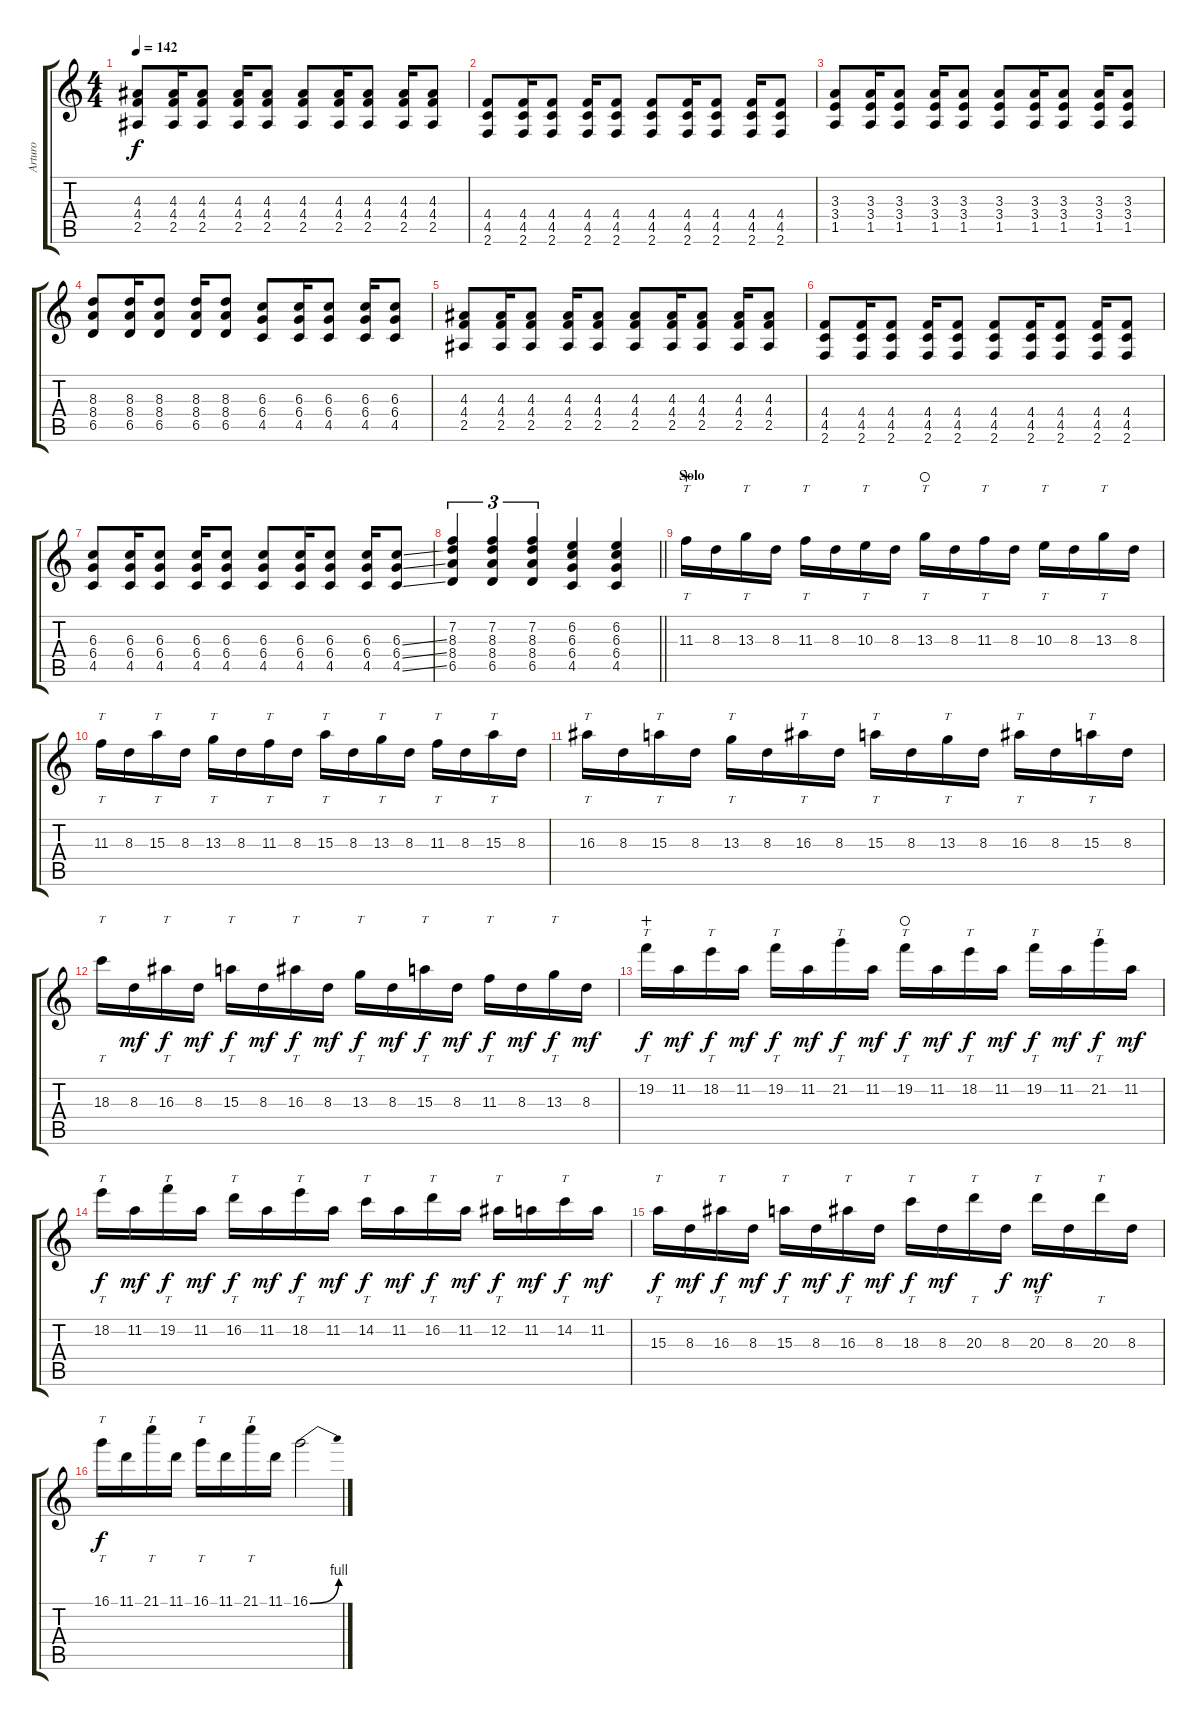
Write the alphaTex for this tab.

\track ("Arturo" "Arturo") {instrument distortionguitar}
\staff {score tabs}
\tuning (Eb4 Bb3 Gb3 Db3 Ab2 Eb2) {hide}
\ts (4 4)
\tempo 142
\clef g2
\ks c
(4.3 4.4 2.5).8{dy f} (4.3 4.4 2.5).16 (4.3 4.4 2.5).8 (4.3 4.4 2.5).16 (4.3 4.4 2.5).8 (4.3 4.4 2.5).8 (4.3 4.4 2.5).16 (4.3 4.4 2.5).8 (4.3 4.4 2.5).16 (4.3 4.4 2.5).8 |
(4.4 4.5 2.6).8 (4.4 4.5 2.6).16 (4.4 4.5 2.6).8 (4.4 4.5 2.6).16 (4.4 4.5 2.6).8 (4.4 4.5 2.6).8 (4.4 4.5 2.6).16 (4.4 4.5 2.6).8 (4.4 4.5 2.6).16 (4.4 4.5 2.6).8 |
(3.3 3.4 1.5).8 (3.3 3.4 1.5).16 (3.3 3.4 1.5).8 (3.3 3.4 1.5).16 (3.3 3.4 1.5).8 (3.3 3.4 1.5).8 (3.3 3.4 1.5).16 (3.3 3.4 1.5).8 (3.3 3.4 1.5).16 (3.3 3.4 1.5).8 |
(8.3 8.4 6.5).8 (8.3 8.4 6.5).16 (8.3 8.4 6.5).8 (8.3 8.4 6.5).16 (8.3 8.4 6.5).8 (6.3 6.4 4.5).8 (6.3 6.4 4.5).16 (6.3 6.4 4.5).8 (6.3 6.4 4.5).16 (6.3 6.4 4.5).8 |
(4.3 4.4 2.5).8 (4.3 4.4 2.5).16 (4.3 4.4 2.5).8 (4.3 4.4 2.5).16 (4.3 4.4 2.5).8 (4.3 4.4 2.5).8 (4.3 4.4 2.5).16 (4.3 4.4 2.5).8 (4.3 4.4 2.5).16 (4.3 4.4 2.5).8 |
(4.4 4.5 2.6).8 (4.4 4.5 2.6).16 (4.4 4.5 2.6).8 (4.4 4.5 2.6).16 (4.4 4.5 2.6).8 (4.4 4.5 2.6).8 (4.4 4.5 2.6).16 (4.4 4.5 2.6).8 (4.4 4.5 2.6).16 (4.4 4.5 2.6).8 |
(6.3 6.4 4.5).8 (6.3 6.4 4.5).16 (6.3 6.4 4.5).8 (6.3 6.4 4.5).16 (6.3 6.4 4.5).8 (6.3 6.4 4.5).8 (6.3 6.4 4.5).16 (6.3 6.4 4.5).8 (6.3 6.4 4.5).16 (6.3{ss} 6.4{ss} 4.5{ss}).8 |
\barLineRight lightlight
(7.2 8.3 8.4 6.5).4{tu (3 2)} (7.2 8.3 8.4 6.5).4{tu (3 2)} (7.2 8.3 8.4 6.5).4{tu (3 2)} (6.2 6.3 6.4 4.5).4 (6.2 6.3 6.4 4.5).4 |
\section ("" "Solo")
11.3.16{tt volume 16 instrument distortionguitar wahc} 8.3.16 13.3.16{tt} 8.3.16 11.3.16{tt} 8.3.16 10.3.16{tt} 8.3.16 13.3.16{tt waho} 8.3.16 11.3.16{tt} 8.3.16 10.3.16{tt} 8.3.16 13.3.16{tt} 8.3.16 |
11.3.16{tt} 8.3.16 15.3.16{tt} 8.3.16 13.3.16{tt} 8.3.16 11.3.16{tt} 8.3.16 15.3.16{tt} 8.3.16 13.3.16{tt} 8.3.16 11.3.16{tt} 8.3.16 15.3.16{tt} 8.3.16 |
16.3.16{tt} 8.3.16 15.3.16{tt} 8.3.16 13.3.16{tt} 8.3.16 16.3.16{tt} 8.3.16 15.3.16{tt} 8.3.16 13.3.16{tt} 8.3.16 16.3.16{tt} 8.3.16 15.3.16{tt} 8.3.16 |
18.3.16{tt} 8.3.16{dy mf} 16.3.16{tt dy f} 8.3.16{dy mf} 15.3.16{tt dy f} 8.3.16{dy mf} 16.3.16{tt dy f} 8.3.16{dy mf} 13.3.16{tt dy f} 8.3.16{dy mf} 15.3.16{tt dy f} 8.3.16{dy mf} 11.3.16{tt dy f} 8.3.16{dy mf} 13.3.16{tt dy f} 8.3.16{dy mf} |
19.2.16{tt dy f wahc} 11.2.16{dy mf} 18.2.16{tt dy f} 11.2.16{dy mf} 19.2.16{tt dy f} 11.2.16{dy mf} 21.2.16{tt dy f} 11.2.16{dy mf} 19.2.16{tt dy f waho} 11.2.16{dy mf} 18.2.16{tt dy f} 11.2.16{dy mf} 19.2.16{tt dy f} 11.2.16{dy mf} 21.2.16{tt dy f} 11.2.16{dy mf} |
18.2.16{tt dy f} 11.2.16{dy mf} 19.2.16{tt dy f} 11.2.16{dy mf} 16.2.16{tt dy f} 11.2.16{dy mf} 18.2.16{tt dy f} 11.2.16{dy mf} 14.2.16{tt dy f} 11.2.16{dy mf} 16.2.16{tt dy f} 11.2.16{dy mf} 12.2.16{tt dy f} 11.2.16{dy mf} 14.2.16{tt dy f} 11.2.16{dy mf} |
15.3.16{tt dy f} 8.3.16{dy mf} 16.3.16{tt dy f} 8.3.16{dy mf} 15.3.16{tt dy f} 8.3.16{dy mf} 16.3.16{tt dy f} 8.3.16{dy mf} 18.3.16{tt dy f} 8.3.16{dy mf} 20.3.16{tt} 8.3.16{dy f} 20.3.16{tt dy mf} 8.3.16 20.3.16{tt} 8.3.16 |
16.1.16{tt dy f} 11.1.16 21.1.16{tt} 11.1.16 16.1.16{tt} 11.1.16 21.1.16{tt} 11.1.16 16.1{be (bend 0 0 60 4)}.2
